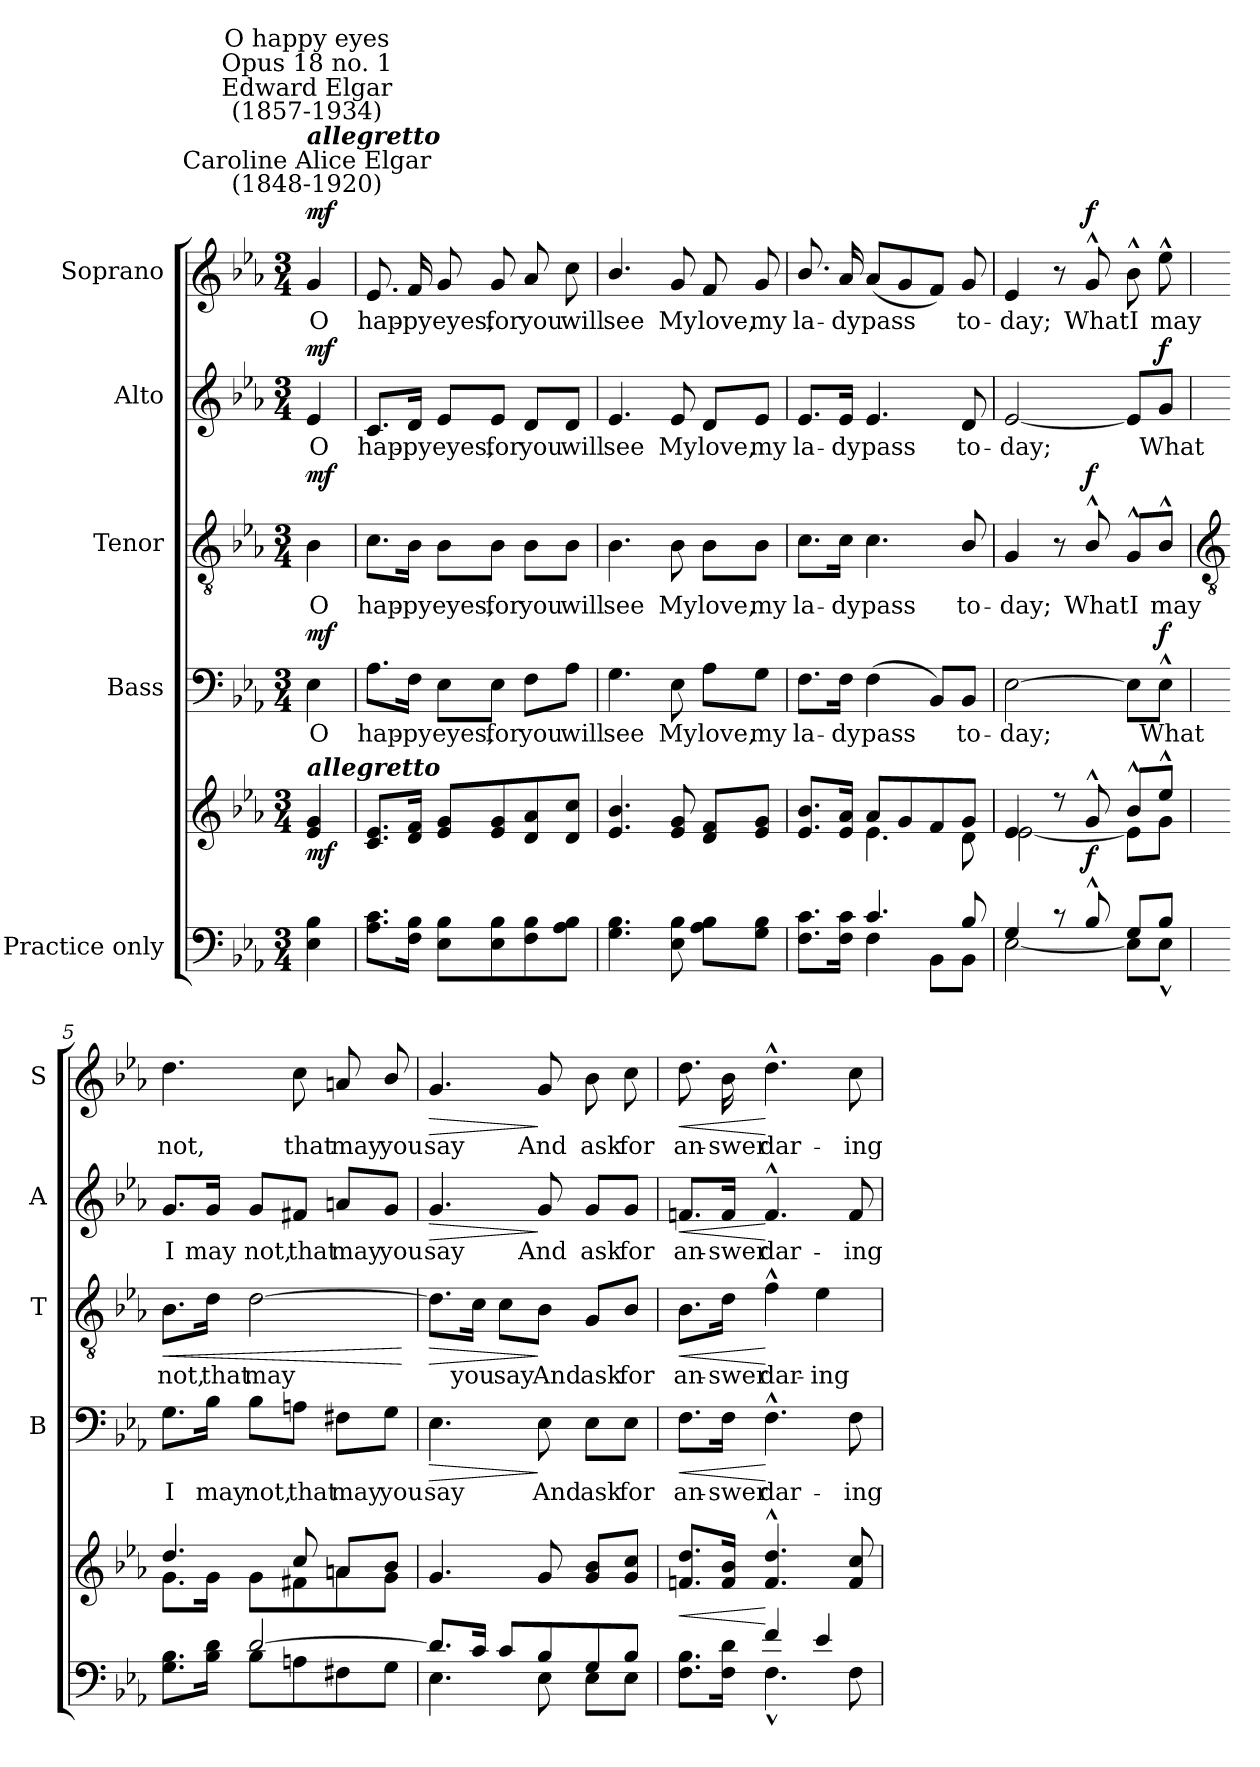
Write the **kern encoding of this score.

**kern	**kern	**dynam	**kern	**text	**dynam	**kern	**text	**dynam	**kern	**text	**dynam	**kern	**text	**dynam
*part5	*part5	*part5	*part4	*part4	*part4	*part3	*part3	*part3	*part2	*part2	*part2	*part1	*part1	*part1
*staff6	*staff5	*staff5/6	*staff4	*staff4	*staff4	*staff3	*staff3	*staff3	*staff2	*staff2	*staff2	*staff1	*staff1	*staff1
*I"Practice  only	*	*	*I"Bass	*	*	*I"Tenor	*	*	*I"Alto	*	*	*I"Soprano	*	*
*	*	*	*I'B	*	*	*I'T	*	*	*I'A	*	*	*I'S	*	*
*clefF4	*clefG2	*	*clefF4	*	*	*clefGv2	*	*	*clefG2	*	*	*clefG2	*	*
*k[b-e-a-]	*k[b-e-a-]	*	*k[b-e-a-]	*	*	*k[b-e-a-]	*	*	*k[b-e-a-]	*	*	*k[b-e-a-]	*	*
*E-:	*E-:	*	*E-:	*	*	*E-:	*	*	*E-:	*	*	*E-:	*	*
*M3/4	*M3/4	*	*M3/4	*	*	*M3/4	*	*	*M3/4	*	*	*M3/4	*	*
=	=	=	=	=	=	=	=	=	=	=	=	=	=	=
*^	*^	*	*	*	*	*	*	*	*	*	*	*	*	*
!	!	!	!	!	!	!	!	!	!	!	!	!	!	!LO:TX:a:cj:t=Caroline Alice Elgar\n(1848-1920)	!	!
!	!	!	!	!	!	!	!	!	!	!	!	!	!	!LO:TX:a:Bi:t=allegretto	!	!
!	!	!	!	!	!	!	!	!	!	!	!	!	!	!LO:TX:a:cj:t=Edward Elgar\n(1857-1934)	!	!
!	!	!	!	!	!	!	!	!	!	!	!	!	!	!LO:TX:a:cj:t=Opus 18 no. 1	!	!
!	!	!	!	!	!	!	!	!	!	!	!	!	!	!LO:TX:a:cj:t=O happy eyes	!	!
!	!	!LO:TX:a:Bi:t=allegretto	!	!	!	!	!	!	!	!	!	!	!	!	!	!
!	!	!	!	!LO:DY:b	!	!LO:LY:b	!LO:DY:b	!	!LO:LY:b	!LO:DY:b	!	!LO:LY:b	!LO:DY:b	!	!LO:LY:b	!LO:DY:b
4E-\ 4B-\	4ryy	4e-/ 4g/	4ryy	mf	4E-	O	mf	4B-	O	mf	4e-	O	mf	4g	O	mf
=1	=1	=1	=1	=1	=1	=1	=1	=1	=1	=1	=1	=1	=1	=1	=1	=1
!	!	!	!	!	!	!LO:LY:b	!	!	!LO:LY:b	!	!	!LO:LY:b	!	!	!LO:LY:b	!
8.A-\ 8.c\L	2ryy	8.c/ 8.e-/L	2ryy	.	8.A-\L	hap-	.	8.c\L	hap-	.	8.c/L	hap-	.	8.e-	hap-	.
!	!	!	!	!	!	!LO:LY:b	!	!	!LO:LY:b	!	!	!LO:LY:b	!	!	!LO:LY:b	!
16F\ 16B-\J	.	16d/ 16f/J	.	.	16F\Jk	-py	.	16B-\Jk	-py	.	16d/Jk	-py	.	16f	-py	.
!	!	!	!	!	!	!LO:LY:b	!	!	!LO:LY:b	!	!	!LO:LY:b	!	!	!LO:LY:b	!
8E-\ 8B-\L	.	8e-/ 8g/L	.	.	8E-\L	eyes,	.	8B-\L	eyes,	.	8e-/L	eyes,	.	8g	eyes,	.
!	!	!	!	!	!	!LO:LY:b	!	!	!LO:LY:b	!	!	!LO:LY:b	!	!	!LO:LY:b	!
8E-\ 8B-\	.	8e-/ 8g/	.	.	8E-\J	for	.	8B-\J	for	.	8e-/J	for	.	8g	for	.
!	!	!	!	!	!	!LO:LY:b	!	!	!LO:LY:b	!	!	!LO:LY:b	!	!	!LO:LY:b	!
8F\ 8B-\	4ryy	8d/ 8a-/	4ryy	.	8F\L	you	.	8B-\L	you	.	8d/L	you	.	8a-	you	.
!	!	!	!	!	!	!LO:LY:b	!	!	!LO:LY:b	!	!	!LO:LY:b	!	!	!LO:LY:b	!
8A-\ 8B-\J	.	8d/ 8cc/J	.	.	8A-\J	will	.	8B-\J	will	.	8d/J	will	.	8cc	will	.
=2	=2	=2	=2	=2	=2	=2	=2	=2	=2	=2	=2	=2	=2	=2	=2	=2
!	!	!	!	!	!	!LO:LY:b	!	!	!LO:LY:b	!	!	!LO:LY:b	!	!	!LO:LY:b	!
4.G\ 4.B-\	2ryy	4.e-/ 4.b-/	2ryy	.	4.G	see	.	4.B-	see	.	4.e-	see	.	4.b-/	see	.
!	!	!	!	!	!	!LO:LY:b	!	!	!LO:LY:b	!	!	!LO:LY:b	!	!	!LO:LY:b	!
8E-\ 8B-\	.	8e-/ 8g/	.	.	8E-	My	.	8B-	My	.	8e-	My	.	8g	My	.
!	!	!	!	!	!	!LO:LY:b	!	!	!LO:LY:b	!	!	!LO:LY:b	!	!	!LO:LY:b	!
8A-\ 8B-\L	4ryy	8d/ 8f/L	4ryy	.	8A-\L	love,	.	8B-\L	love,	.	8d/L	love,	.	8f	love,	.
!	!	!	!	!	!	!LO:LY:b	!	!	!LO:LY:b	!	!	!LO:LY:b	!	!	!LO:LY:b	!
8G\ 8B-\J	.	8e-/ 8g/J	.	.	8G\J	my	.	8B-\J	my	.	8e-/J	my	.	8g	my	.
=3	=3	=3	=3	=3	=3	=3	=3	=3	=3	=3	=3	=3	=3	=3	=3	=3
!	!	!	!	!	!	!LO:LY:b	!	!	!LO:LY:b	!	!	!LO:LY:b	!	!	!LO:LY:b	!
8.F\ 8.c\L	4ryy	8.e-/ 8.b-/L	4ryy	.	8.F\L	la-	.	8.c\L	la-	.	8.e-/L	la-	.	8.b-/	la-	.
!	!	!	!	!	!	!LO:LY:b	!	!	!LO:LY:b	!	!	!LO:LY:b	!	!	!LO:LY:b	!
16F\ 16c\J	.	16e-/ 16a-/J	.	.	16F\Jk	-dy	.	16c\Jk	-dy	.	16e-/Jk	-dy	.	16a-	-dy	.
!	!	!	!	!	!	!LO:LY:b	!	!	!LO:LY:b	!	!	!LO:LY:b	!	!	!LO:LY:b	!
4.c/	4F\	8a-/L	4.e-\	.	(<4F	pass	.	4.c	pass	.	4.e-	pass	.	(<8a-L	pass	.
.	.	8g/	.	.	.	.	.	.	.	.	.	.	.	8g	.	.
.	8BB-\L	8f/	.	.	8BB-/L)	.	.	.	.	.	.	.	.	8fJ)	.	.
!	!	!	!	!	!	!LO:LY:b	!	!	!LO:LY:b	!	!	!LO:LY:b	!	!	!LO:LY:b	!
8B-/	8BB-\J	8g/J	8d\	.	8BB-/J	to-	.	8B-/	to-	.	8d	to-	.	8g	to-	.
=4	=4	=4	=4	=4	=4	=4	=4	=4	=4	=4	=4	=4	=4	=4	=4	=4
!	!	!	!	!	!	!LO:LY:b	!	!	!LO:LY:b	!	!	!LO:LY:b	!	!	!LO:LY:b	!
4G/	[2E-\	4e-/	[2e-\	.	[2E-	-day;	.	4G	-day;	.	[2e-	-day;	.	4e-	-day;	.
8r	.	8r	.	.	.	.	.	8r	.	.	.	.	.	8r	.	.
!	!	!	!	!LO:DY:a=2	!	!	!	!	!LO:LY:b	!LO:DY:b	!	!	!	!	!LO:LY:b	!LO:DY:b
8B-^^/	.	8g^^/	.	f	.	.	.	8B-^^/	What	f	.	.	.	8g^^	What	f
!	!	!	!	!	!	!	!	!	!LO:LY:b	!	!	!	!	!	!LO:LY:b	!
8G/L	8E-\L]	8b-^^/L	8e-\L]	.	8E-\L]	.	.	8G^^/L	I	.	8e-/L]	.	.	8b-^^	I	.
!	!	!	!	!	!	!LO:LY:b	!LO:DY:b	!	!LO:LY:b	!	!	!LO:LY:b	!LO:DY:b	!	!LO:LY:b	!
8B-/J	8E-^^\J	8ee-^^/J	8g\J	.	8E-^^\J	What	f	8B-^^/J	may	.	8g/J	What	f	8ee-^^	may	.
!!LO:LB:g=z
=5	=5	=5	=5	=5	=5	=5	=5	=5	=5	=5	=5	=5	=5	=5	=5	=5
*	*	*	*	*	*	*	*	*clefGv2	*	*	*	*	*	*	*	*
!	!	!	!	!	!	!LO:LY:b	!	!	!LO:LY:b	!LO:HP:b	!	!LO:LY:b	!	!	!LO:LY:b	!
8.G\ 8.B-\L	4ryy	4.dd/	8.g\L	.	8.G\L	I	.	8.B-\L	not,	<	8.g/L	I	.	4.dd	not,	.
!	!	!	!	!	!	!LO:LY:b	!	!	!LO:LY:b	!	!	!LO:LY:b	!	!	!	!
16B-\ 16d\J	.	.	16g\J	.	16B-\Jk	may	.	16d\Jk	that	.	16g/Jk	may	.	.	.	.
!	!	!	!	!	!	!LO:LY:b	!	!	!LO:LY:b	!	!	!LO:LY:b	!	!	!	!
[2d/	8B-\L	.	8g\L	.	8B-\L	not,	.	[2d	may	.	8g/L	not,	.	.	.	.
!	!	!	!	!	!	!LO:LY:b	!	!	!	!	!	!LO:LY:b	!	!	!LO:LY:b	!
.	8An\	8cc/	8f#X\	.	8An\J	that	.	.	.	.	8f#X/J	that	.	8cc	that	.
!	!	!	!	!	!	!LO:LY:b	!	!	!	!	!	!LO:LY:b	!	!	!LO:LY:b	!
.	8F#X\	8an/L	8an\	.	8F#X\L	may	.	.	.	.	8an/L	may	.	8an	may	.
!	!	!	!	!	!	!LO:LY:b	!	!	!	!	!	!LO:LY:b	!	!	!LO:LY:b	!
.	8G\J	8b-/J	8g\J	.	8G\J	you	.	.	.	.	8g/J	you	.	8b-/	you	.
*v	*v	*	*	*	*	*	*	*	*	*	*	*	*	*	*	*
*	*v	*v	*	*	*	*	*	*	*	*	*	*	*	*	*
.	.	.	.	.	.	.	.	[	.	.	.	.	.	.
=6	=6	=6	=6	=6	=6	=6	=6	=6	=6	=6	=6	=6	=6	=6
*^	*^	*	*	*	*	*	*	*	*	*	*	*	*	*
!	!	!	!	!	!	!LO:LY:b	!LO:HP:b	!	!	!LO:HP:b	!	!LO:LY:b	!LO:HP:b	!	!LO:LY:b	!LO:HP:b
8.d/L]	4.E-\	4.g/	2ryy	.	4.E-	say	>	8.d\L]	.	>	4.g	say	>	4.g	say	>
!	!	!	!	!	!	!	!	!	!LO:LY:b	!	!	!	!	!	!	!
16c/J	.	.	.	.	.	.	.	16c\Jk	you	.	.	.	.	.	.	.
!	!	!	!	!	!	!	!	!	!LO:LY:b	!	!	!	!	!	!	!
8c/L	.	.	.	.	.	.	.	8c\L	say	.	.	.	.	.	.	.
!	!	!	!	!	!	!LO:LY:b	!	!	!LO:LY:b	!	!	!LO:LY:b	!	!	!LO:LY:b	!
8B-/	8E-\	8g/	.	.	8E-	And	]	8B-\J	And	]	8g	And	]	8g	And	]
!	!	!	!	!	!	!LO:LY:b	!	!	!LO:LY:b	!	!	!LO:LY:b	!	!	!LO:LY:b	!
8G/	8E-\L	8g/ 8b-/L	8ryy	.	8E-\L	ask	.	8G/L	ask	.	8g/L	ask	.	8b-	ask	.
!	!	!	!	!	!	!LO:LY:b	!	!	!LO:LY:b	!	!	!LO:LY:b	!	!	!LO:LY:b	!
8B-/J	8E-\J	8g/ 8cc/J	8ryy	.	8E-\J	for	.	8B-/J	for	.	8g/J	for	.	8cc	for	.
=7	=7	=7	=7	=7	=7	=7	=7	=7	=7	=7	=7	=7	=7	=7	=7	=7
!	!	!	!	!LO:HP:b	!	!LO:LY:b	!LO:HP:b	!	!LO:LY:b	!LO:HP:b	!	!LO:LY:b	!LO:HP:b	!	!LO:LY:b	!LO:HP:b
8.F\ 8.B-\L	4ryy	8.fn/ 8.dd/L	2.ryy	<	8.F\L	an-	<	8.B-\L	an-	<	8.fn/L	an-	<	8.dd	an-	<
!	!	!	!	!	!	!LO:LY:b	!	!	!LO:LY:b	!	!	!LO:LY:b	!	!	!LO:LY:b	!
16F\ 16d\J	.	16f/ 16b-/J	.	.	16F\Jk	-swer	.	16d\Jk	-swer	.	16f/Jk	-swer	.	16b-	-swer	.
!	!	!	!	!	!	!LO:LY:b	!	!	!LO:LY:b	!	!	!LO:LY:b	!	!	!LO:LY:b	!
4f/	4.F^^\	4.f/^^ 4.dd/^^	.	[	4.F^^	dar-	[	4f^^	dar-	[	4.f^^	dar-	[	4.dd^^	dar-	[
!	!	!	!	!	!	!	!	!	!LO:LY:b	!	!	!	!	!	!	!
4e-/	.	.	.	.	.	.	.	4e-	-ing-	.	.	.	.	.	.	.
!	!	!	!	!	!	!LO:LY:b	!	!	!	!	!	!LO:LY:b	!	!	!LO:LY:b	!
.	8F\	8f/ 8cc/	.	.	8F	-ing-	.	.	.	.	8f	-ing-	.	8cc	-ing-	.
*v	*v	*	*	*	*	*	*	*	*	*	*	*	*	*	*	*
*	*v	*v	*	*	*	*	*	*	*	*	*	*	*	*	*
=	=	=	=	=	=	=	=	=	=	=	=	=	=	=
*-	*-	*-	*-	*-	*-	*-	*-	*-	*-	*-	*-	*-	*-	*-
